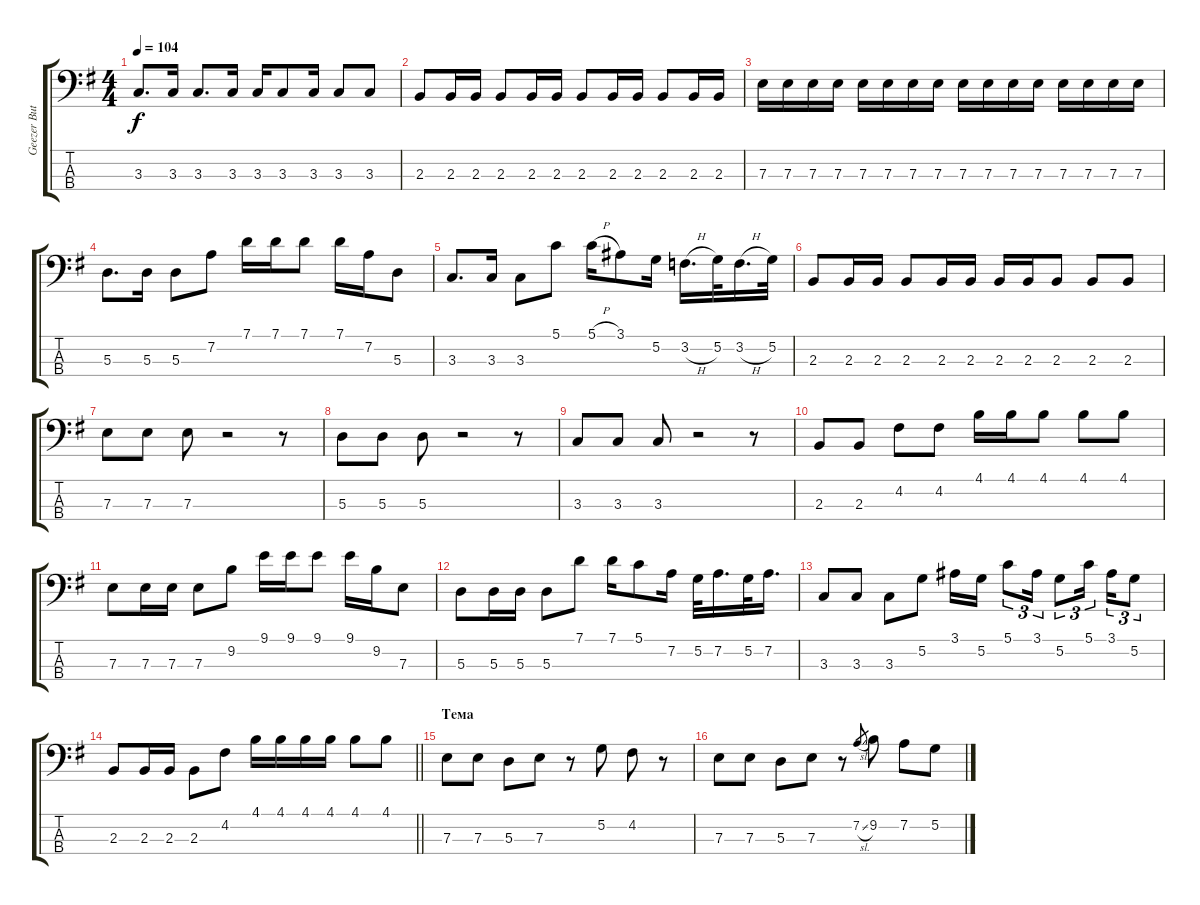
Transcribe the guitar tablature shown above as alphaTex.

\track ("Geezer Butler" "Geezer But") {instrument electricbassfinger}
\staff {score tabs}
\tuning (G2 D2 A1 E1) {hide}
\ts (4 4)
\tempo 104
\clef f4
\ks g
3.3.8{d dy f} 3.3.16 3.3.8{d} 3.3.16 3.3.16 3.3.8 3.3.16 3.3.8 3.3.8 |
2.3.8 2.3.16 2.3.16 2.3.8 2.3.16 2.3.16 2.3.8 2.3.16 2.3.16 2.3.8 2.3.16 2.3.16 |
7.3.16 7.3.16 7.3.16 7.3.16 7.3.16 7.3.16 7.3.16 7.3.16 7.3.16 7.3.16 7.3.16 7.3.16 7.3.16 7.3.16 7.3.16 7.3.16 |
5.3.8{d} 5.3.16 5.3.8 7.2.8 7.1.16 7.1.16 7.1.8 7.1.16 7.2.16 5.3.8 |
3.3.8{d} 3.3.16 3.3.8 5.1.8 5.1{h}.16 3.1.8 5.2.16 3.2{h}.16{d} 5.2.32 3.2{h}.16{d} 5.2.32 |
2.3.8 2.3.16 2.3.16 2.3.8 2.3.16 2.3.16 2.3.16 2.3.16 2.3.8 2.3.8 2.3.8 |
7.3.8 7.3.8 7.3.8 r.2 r.8 |
5.3.8 5.3.8 5.3.8 r.2 r.8 |
3.3.8 3.3.8 3.3.8 r.2 r.8 |
2.3.8 2.3.8 4.2.8 4.2.8 4.1.16 4.1.16 4.1.8 4.1.8 4.1.8 |
7.3.8 7.3.16 7.3.16 7.3.8 9.2.8 9.1.16 9.1.16 9.1.8 9.1.16 9.2.16 7.3.8 |
5.3.8 5.3.16 5.3.16 5.3.8 7.1.8 7.1.16 5.1.8 7.2.16 5.2.32 7.2.16{d} 5.2.32 7.2.16{d} |
3.3.8 3.3.8 3.3.8 5.2.8 3.1.16 5.2.16 5.1.8{tu (3 2)} 3.1.16{tu (3 2)} 5.2.8{tu (3 2)} 5.1.16{tu (3 2) beam splitsecondary} 3.1.16{tu (3 2)} 5.2.8{tu (3 2)} |
\barLineRight lightlight
2.3.8 2.3.16 2.3.16 2.3.8 4.2.8 4.1.16 4.1.16 4.1.16 4.1.16 4.1.8 4.1.8 |
\section ("" "Тема")
7.3.8 7.3.8 5.3.8 7.3.8 r.8 5.2.8 4.2.8 r.8 |
7.3.8 7.3.8 5.3.8 7.3.8 r.8 7.2{sl}.8{gr} 9.2.8 7.2.8 5.2.8
